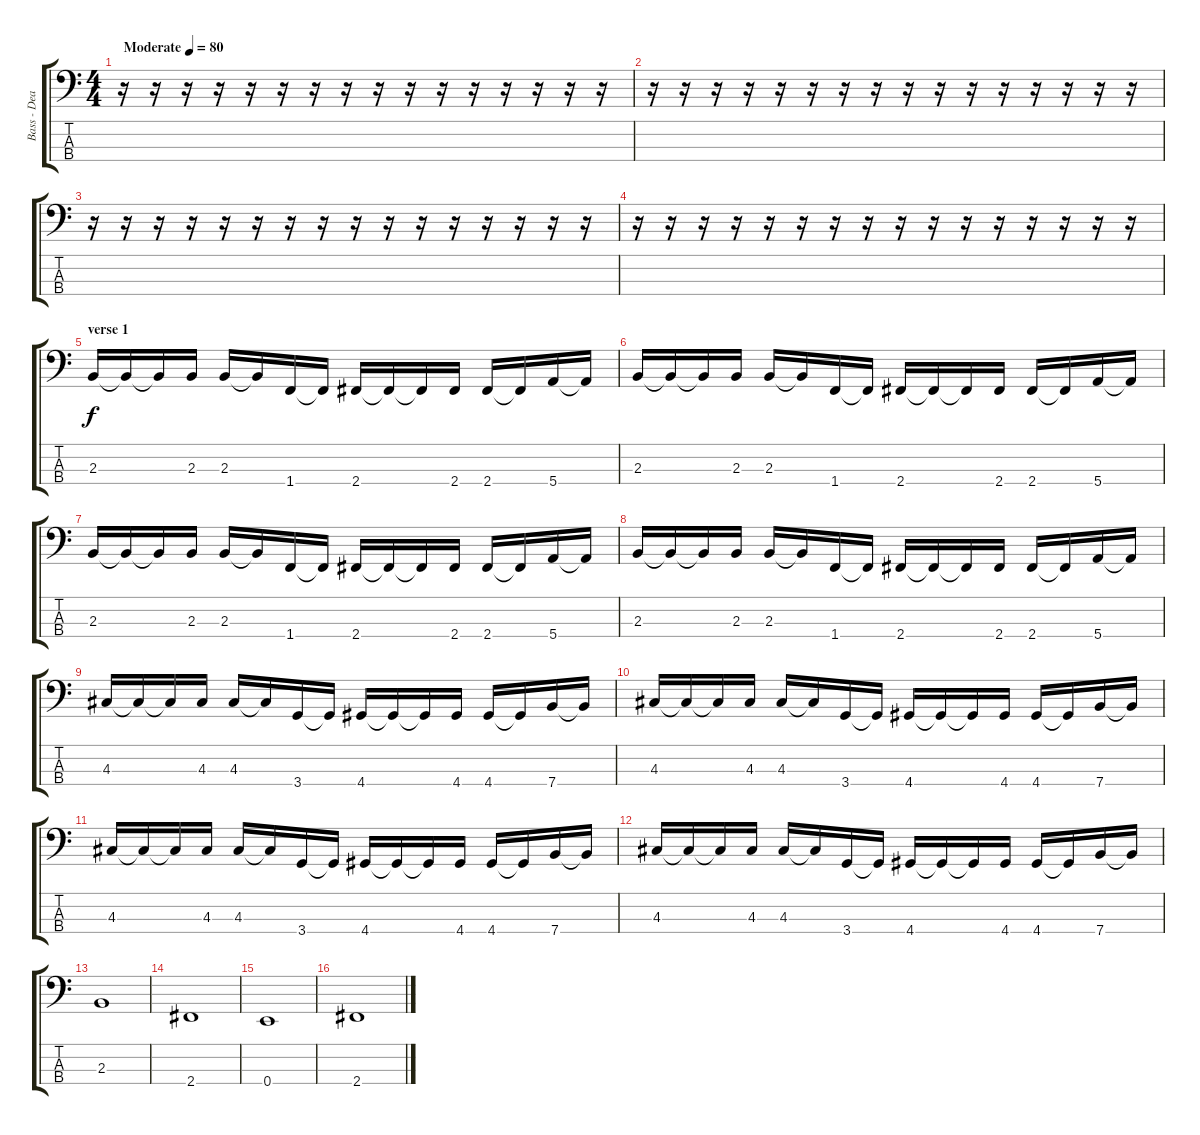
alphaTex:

\track ("Bass - Dean" "Bass - Dea") {instrument electricbassfinger}
\staff {score tabs}
\tuning (G2 D2 A1 E1) {hide}
\ts (4 4)
\tempo (80 "Moderate")
\clef f4
\ks c
r.16{dy f instrument electricbassfinger} r.16 r.16 r.16 r.16 r.16 r.16 r.16 r.16 r.16 r.16 r.16 r.16 r.16 r.16 r.16 |
r.16 r.16 r.16 r.16 r.16 r.16 r.16 r.16 r.16 r.16 r.16 r.16 r.16 r.16 r.16 r.16 |
r.16 r.16 r.16 r.16 r.16 r.16 r.16 r.16 r.16 r.16 r.16 r.16 r.16 r.16 r.16 r.16 |
r.16 r.16 r.16 r.16 r.16 r.16 r.16 r.16 r.16 r.16 r.16 r.16 r.16 r.16 r.16 r.16 |
\section ("" "verse 1")
2.3.16 2.3{t}.16 2.3{t}.16 2.3.16 2.3.16 2.3{t}.16 1.4.16 1.4{t}.16 2.4.16 2.4{t}.16 2.4{t}.16 2.4.16 2.4.16 2.4{t}.16 5.4.16 5.4{t}.16 |
2.3.16 2.3{t}.16 2.3{t}.16 2.3.16 2.3.16 2.3{t}.16 1.4.16 1.4{t}.16 2.4.16 2.4{t}.16 2.4{t}.16 2.4.16 2.4.16 2.4{t}.16 5.4.16 5.4{t}.16 |
2.3.16 2.3{t}.16 2.3{t}.16 2.3.16 2.3.16 2.3{t}.16 1.4.16 1.4{t}.16 2.4.16 2.4{t}.16 2.4{t}.16 2.4.16 2.4.16 2.4{t}.16 5.4.16 5.4{t}.16 |
2.3.16 2.3{t}.16 2.3{t}.16 2.3.16 2.3.16 2.3{t}.16 1.4.16 1.4{t}.16 2.4.16 2.4{t}.16 2.4{t}.16 2.4.16 2.4.16 2.4{t}.16 5.4.16 5.4{t}.16 |
4.3.16 4.3{t}.16 4.3{t}.16 4.3.16 4.3.16 4.3{t}.16 3.4.16 3.4{t}.16 4.4.16 4.4{t}.16 4.4{t}.16 4.4.16 4.4.16 4.4{t}.16 7.4.16 7.4{t}.16 |
4.3.16 4.3{t}.16 4.3{t}.16 4.3.16 4.3.16 4.3{t}.16 3.4.16 3.4{t}.16 4.4.16 4.4{t}.16 4.4{t}.16 4.4.16 4.4.16 4.4{t}.16 7.4.16 7.4{t}.16 |
4.3.16 4.3{t}.16 4.3{t}.16 4.3.16 4.3.16 4.3{t}.16 3.4.16 3.4{t}.16 4.4.16 4.4{t}.16 4.4{t}.16 4.4.16 4.4.16 4.4{t}.16 7.4.16 7.4{t}.16 |
4.3.16 4.3{t}.16 4.3{t}.16 4.3.16 4.3.16 4.3{t}.16 3.4.16 3.4{t}.16 4.4.16 4.4{t}.16 4.4{t}.16 4.4.16 4.4.16 4.4{t}.16 7.4.16 7.4{t}.16 |
2.3.1 |
2.4.1 |
0.4.1 |
2.4.1
